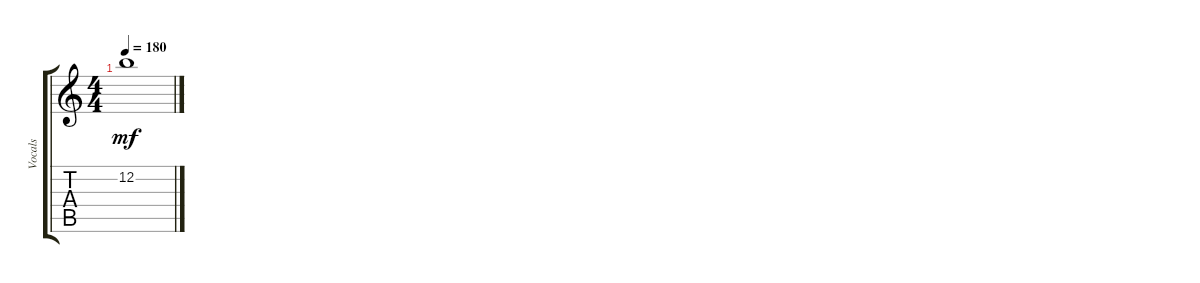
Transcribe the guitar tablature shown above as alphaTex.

\track ("Vocals" "Vocals") {instrument acousticguitarsteel}
\staff {score tabs}
\tuning (E4 B3 G3 D3 A2 E2) {hide}
\ts (4 4)
\tempo 180
\clef g2
\ks c
12.2{t}.1{dy mf}
